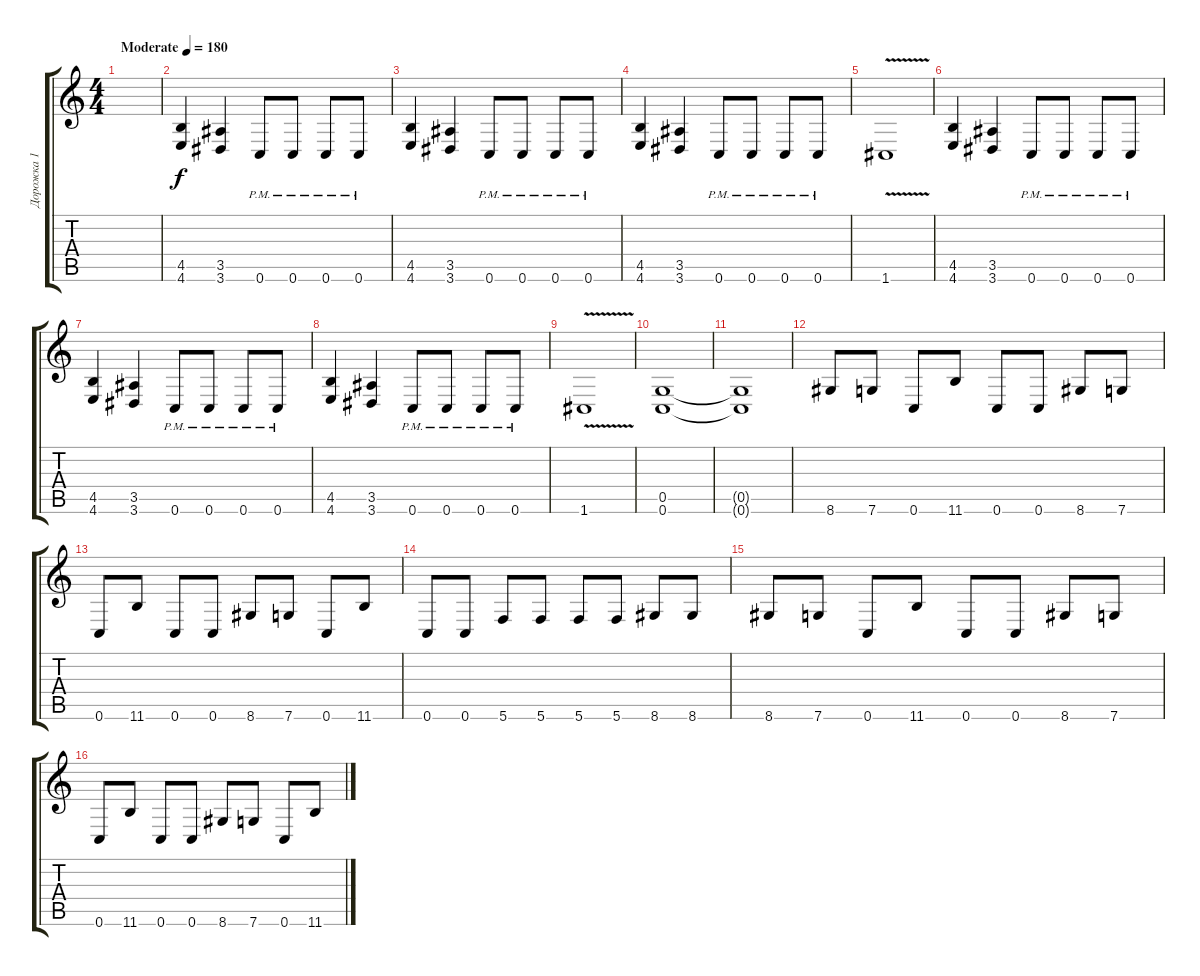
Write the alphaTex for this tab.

\track ("Дорожка 1" "Дорожка 1") {instrument distortionguitar}
\staff {score tabs}
\tuning (D4 A3 F3 C3 G2 C2) {hide}
\ts (4 4)
\tempo (180 "Moderate")
\clef g2
\ks c
|
(4.5 4.6).4 (3.5 3.6).4 0.6{pm}.8 0.6{pm}.8 0.6{pm}.8 0.6{pm}.8 |
(4.5 4.6).4 (3.5 3.6).4 0.6{pm}.8 0.6{pm}.8 0.6{pm}.8 0.6{pm}.8 |
(4.5 4.6).4 (3.5 3.6).4 0.6{pm}.8 0.6{pm}.8 0.6{pm}.8 0.6{pm}.8 |
1.6{v}.1 |
(4.5 4.6).4 (3.5 3.6).4 0.6{pm}.8 0.6{pm}.8 0.6{pm}.8 0.6{pm}.8 |
(4.5 4.6).4 (3.5 3.6).4 0.6{pm}.8 0.6{pm}.8 0.6{pm}.8 0.6{pm}.8 |
(4.5 4.6).4 (3.5 3.6).4 0.6{pm}.8 0.6{pm}.8 0.6{pm}.8 0.6{pm}.8 |
1.6{v}.1 |
(0.5 0.6).1 |
(0.5{t} 0.6{t}).1 |
8.6.8 7.6.8 0.6.8 11.6.8 0.6.8 0.6.8 8.6.8 7.6.8 |
0.6.8 11.6.8 0.6.8 0.6.8 8.6.8 7.6.8 0.6.8 11.6.8 |
0.6.8 0.6.8 5.6.8 5.6.8 5.6.8 5.6.8 8.6.8 8.6.8 |
8.6.8 7.6.8 0.6.8 11.6.8 0.6.8 0.6.8 8.6.8 7.6.8 |
0.6.8 11.6.8 0.6.8 0.6.8 8.6.8 7.6.8 0.6.8 11.6.8
